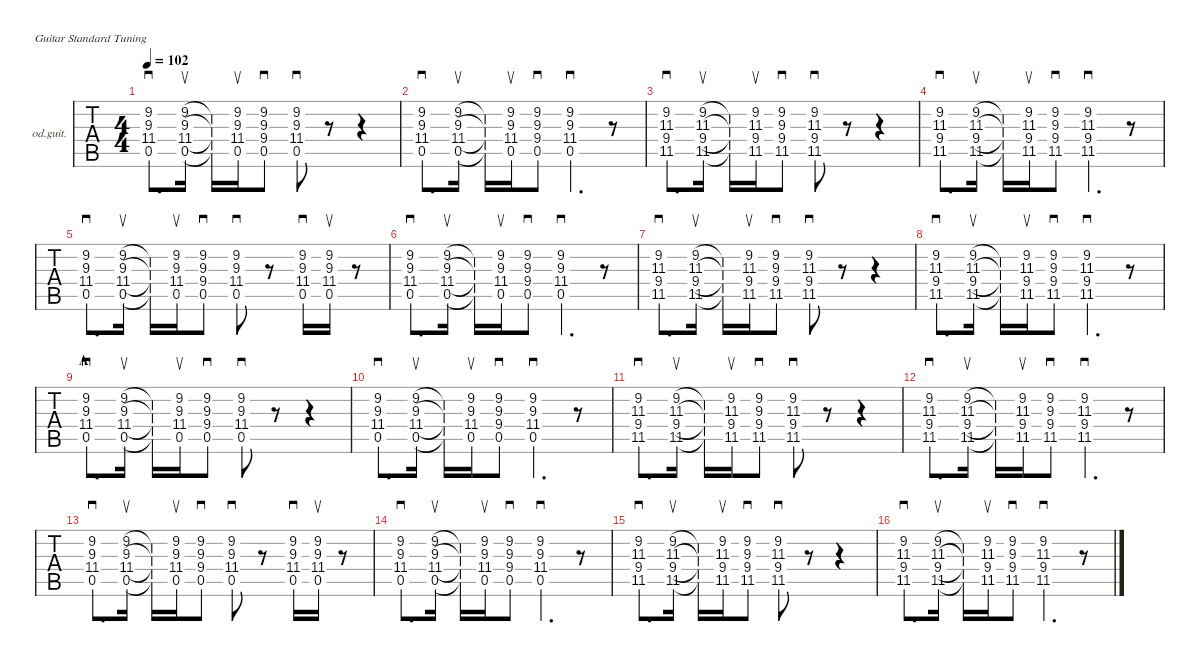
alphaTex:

\defaultSystemsLayout 4
\hideDynamics
\bracketExtendMode nobrackets
\firstSystemTrackNameOrientation horizontal
\otherSystemsTrackNameOrientation horizontal
\track ("" "od.guit.") {defaultSystemsLayout 4 instrument overdrivenguitar}
\staff {tabs}
\tuning (E4 B3 G3 D3 A2 E2)
\ts (4 4)
\tempo 102
\clef g2
\ks e
(0.5{acc forcenatural} 11.4{acc #} 9.3{acc forcenatural} 9.2{acc #}).8{d sd dy mp beam Up} (0.5{acc forcenatural} 11.4{acc #} 9.3{acc forcenatural} 9.2{acc #}).16{su beam Up} (9.3{t acc forcenatural} 9.2{t acc #} 0.5{t acc forcenatural} 11.4{t acc #}).16{beam Up} (0.5{acc forcenatural} 11.4{acc #} 9.3{acc forcenatural} 9.2{acc #}).16{su beam Up} (0.5{acc forcenatural} 9.4{acc forcenatural} 9.3{acc forcenatural} 9.2{acc #}).8{sd beam Up} (0.5{acc forcenatural} 11.4{acc #} 9.3{acc forcenatural} 9.2{acc #}).8{sd beam Up} r.8{beam Up} r.4{beam Up} |
(0.5{acc forcenatural} 11.4{acc #} 9.3{acc forcenatural} 9.2{acc #}).8{d sd beam Up} (0.5{acc forcenatural} 11.4{acc #} 9.3{acc forcenatural} 9.2{acc #}).16{su beam Up} (9.3{t acc forcenatural} 9.2{t acc #} 0.5{t acc forcenatural} 11.4{t acc #}).16{beam Up} (0.5{acc forcenatural} 11.4{acc #} 9.3{acc forcenatural} 9.2{acc #}).16{su beam Up} (0.5{acc forcenatural} 9.4{acc forcenatural} 9.3{acc forcenatural} 9.2{acc #}).8{sd beam Up} (0.5{acc forcenatural} 11.4{acc #} 9.3{acc forcenatural} 9.2{acc #}).4{d sd beam Up} r.8{beam Up} |
(11.5{acc #} 9.4{acc forcenatural} 11.3{acc #} 9.2{acc #}).8{d sd beam Down} (11.5{acc #} 9.4{acc forcenatural} 11.3{acc #} 9.2{acc #}).16{su beam Down} (11.5{t acc #} 9.4{t acc forcenatural} 11.3{t acc #} 9.2{t acc #}).16{beam Down} (11.5{acc #} 9.4{acc forcenatural} 11.3{acc #} 9.2{acc #}).16{su beam Down} (11.5{acc #} 9.4{acc forcenatural} 9.3{acc forcenatural} 9.2{acc #}).8{sd beam Down} (11.5{acc #} 9.4{acc forcenatural} 11.3{acc #} 9.2{acc #}).8{sd beam Down} r.8{beam Down} r.4{beam Down} |
(11.5{acc #} 9.4{acc forcenatural} 11.3{acc #} 9.2{acc #}).8{d sd beam Down} (11.5{acc #} 9.4{acc forcenatural} 11.3{acc #} 9.2{acc #}).16{su beam Down} (11.5{t acc #} 9.4{t acc forcenatural} 11.3{t acc #} 9.2{t acc #}).16{beam Down} (11.5{acc #} 9.4{acc forcenatural} 11.3{acc #} 9.2{acc #}).16{su beam Down} (11.5{acc #} 9.4{acc forcenatural} 9.3{acc forcenatural} 9.2{acc #}).8{sd beam Down} (11.5{acc #} 9.4{acc forcenatural} 11.3{acc #} 9.2{acc #}).4{d sd beam Down} r.8{beam Down} |
(0.5{acc forcenatural} 11.4{acc #} 9.3{acc forcenatural} 9.2{acc #}).8{d sd beam Up} (0.5{acc forcenatural} 11.4{acc #} 9.3{acc forcenatural} 9.2{acc #}).16{su beam Up} (9.3{t acc forcenatural} 9.2{t acc #} 0.5{t acc forcenatural} 11.4{t acc #}).16{beam Up} (0.5{acc forcenatural} 11.4{acc #} 9.3{acc forcenatural} 9.2{acc #}).16{su beam Up} (0.5{acc forcenatural} 9.4{acc forcenatural} 9.3{acc forcenatural} 9.2{acc #}).8{sd beam Up} (0.5{acc forcenatural} 11.4{acc #} 9.3{acc forcenatural} 9.2{acc #}).8{sd beam Up} r.8{beam Up} (0.5{acc forcenatural} 11.4{acc #} 9.3{acc forcenatural} 9.2{acc #}).16{sd beam Up} (0.5{acc forcenatural} 11.4{acc #} 9.3{acc forcenatural} 9.2{acc #}).16{su beam Up} r.8{beam Up} |
(0.5{acc forcenatural} 11.4{acc #} 9.3{acc forcenatural} 9.2{acc #}).8{d sd beam Up} (0.5{acc forcenatural} 11.4{acc #} 9.3{acc forcenatural} 9.2{acc #}).16{su beam Up} (9.3{t acc forcenatural} 9.2{t acc #} 0.5{t acc forcenatural} 11.4{t acc #}).16{beam Up} (0.5{acc forcenatural} 11.4{acc #} 9.3{acc forcenatural} 9.2{acc #}).16{su beam Up} (0.5{acc forcenatural} 9.4{acc forcenatural} 9.3{acc forcenatural} 9.2{acc #}).8{sd beam Up} (0.5{acc forcenatural} 11.4{acc #} 9.3{acc forcenatural} 9.2{acc #}).4{d sd beam Up} r.8{beam Up} |
(11.5{acc #} 9.4{acc forcenatural} 11.3{acc #} 9.2{acc #}).8{d sd beam Down} (11.5{acc #} 9.4{acc forcenatural} 11.3{acc #} 9.2{acc #}).16{su beam Down} (11.5{t acc #} 9.4{t acc forcenatural} 11.3{t acc #} 9.2{t acc #}).16{beam Down} (11.5{acc #} 9.4{acc forcenatural} 11.3{acc #} 9.2{acc #}).16{su beam Down} (11.5{acc #} 9.4{acc forcenatural} 9.3{acc forcenatural} 9.2{acc #}).8{sd beam Down} (11.5{acc #} 9.4{acc forcenatural} 11.3{acc #} 9.2{acc #}).8{sd beam Down} r.8{beam Down} r.4{beam Down} |
(11.5{acc #} 9.4{acc forcenatural} 11.3{acc #} 9.2{acc #}).8{d sd beam Down} (11.5{acc #} 9.4{acc forcenatural} 11.3{acc #} 9.2{acc #}).16{su beam Down} (11.5{t acc #} 9.4{t acc forcenatural} 11.3{t acc #} 9.2{t acc #}).16{beam Down} (11.5{acc #} 9.4{acc forcenatural} 11.3{acc #} 9.2{acc #}).16{su beam Down} (11.5{acc #} 9.4{acc forcenatural} 9.3{acc forcenatural} 9.2{acc #}).8{sd beam Down} (11.5{acc #} 9.4{acc forcenatural} 11.3{acc #} 9.2{acc #}).4{d sd beam Down} r.8{beam Down} |
\section ("" "A")
(0.5{acc forcenatural} 11.4{acc #} 9.3{acc forcenatural} 9.2{acc #}).8{d sd beam Up} (0.5{acc forcenatural} 11.4{acc #} 9.3{acc forcenatural} 9.2{acc #}).16{su beam Up} (9.3{t acc forcenatural} 9.2{t acc #} 0.5{t acc forcenatural} 11.4{t acc #}).16{beam Up} (0.5{acc forcenatural} 11.4{acc #} 9.3{acc forcenatural} 9.2{acc #}).16{su beam Up} (0.5{acc forcenatural} 9.4{acc forcenatural} 9.3{acc forcenatural} 9.2{acc #}).8{sd beam Up} (0.5{acc forcenatural} 11.4{acc #} 9.3{acc forcenatural} 9.2{acc #}).8{sd beam Up} r.8{beam Up} r.4{beam Up} |
(0.5{acc forcenatural} 11.4{acc #} 9.3{acc forcenatural} 9.2{acc #}).8{d sd beam Up} (0.5{acc forcenatural} 11.4{acc #} 9.3{acc forcenatural} 9.2{acc #}).16{su beam Up} (9.3{t acc forcenatural} 9.2{t acc #} 0.5{t acc forcenatural} 11.4{t acc #}).16{beam Up} (0.5{acc forcenatural} 11.4{acc #} 9.3{acc forcenatural} 9.2{acc #}).16{su beam Up} (0.5{acc forcenatural} 9.4{acc forcenatural} 9.3{acc forcenatural} 9.2{acc #}).8{sd beam Up} (0.5{acc forcenatural} 11.4{acc #} 9.3{acc forcenatural} 9.2{acc #}).4{d sd beam Up} r.8{beam Up} |
(11.5{acc #} 9.4{acc forcenatural} 11.3{acc #} 9.2{acc #}).8{d sd beam Down} (11.5{acc #} 9.4{acc forcenatural} 11.3{acc #} 9.2{acc #}).16{su beam Down} (11.5{t acc #} 9.4{t acc forcenatural} 11.3{t acc #} 9.2{t acc #}).16{beam Down} (11.5{acc #} 9.4{acc forcenatural} 11.3{acc #} 9.2{acc #}).16{su beam Down} (11.5{acc #} 9.4{acc forcenatural} 9.3{acc forcenatural} 9.2{acc #}).8{sd beam Down} (11.5{acc #} 9.4{acc forcenatural} 11.3{acc #} 9.2{acc #}).8{sd beam Down} r.8{beam Down} r.4{beam Down} |
(11.5{acc #} 9.4{acc forcenatural} 11.3{acc #} 9.2{acc #}).8{d sd beam Down} (11.5{acc #} 9.4{acc forcenatural} 11.3{acc #} 9.2{acc #}).16{su beam Down} (11.5{t acc #} 9.4{t acc forcenatural} 11.3{t acc #} 9.2{t acc #}).16{beam Down} (11.5{acc #} 9.4{acc forcenatural} 11.3{acc #} 9.2{acc #}).16{su beam Down} (11.5{acc #} 9.4{acc forcenatural} 9.3{acc forcenatural} 9.2{acc #}).8{sd beam Down} (11.5{acc #} 9.4{acc forcenatural} 11.3{acc #} 9.2{acc #}).4{d sd beam Down} r.8{beam Down} |
(0.5{acc forcenatural} 11.4{acc #} 9.3{acc forcenatural} 9.2{acc #}).8{d sd beam Up} (0.5{acc forcenatural} 11.4{acc #} 9.3{acc forcenatural} 9.2{acc #}).16{su beam Up} (9.3{t acc forcenatural} 9.2{t acc #} 0.5{t acc forcenatural} 11.4{t acc #}).16{beam Up} (0.5{acc forcenatural} 11.4{acc #} 9.3{acc forcenatural} 9.2{acc #}).16{su beam Up} (0.5{acc forcenatural} 9.4{acc forcenatural} 9.3{acc forcenatural} 9.2{acc #}).8{sd beam Up} (0.5{acc forcenatural} 11.4{acc #} 9.3{acc forcenatural} 9.2{acc #}).8{sd beam Up} r.8{beam Up} (0.5{acc forcenatural} 11.4{acc #} 9.3{acc forcenatural} 9.2{acc #}).16{sd beam Up} (0.5{acc forcenatural} 11.4{acc #} 9.3{acc forcenatural} 9.2{acc #}).16{su beam Up} r.8{beam Up} |
(0.5{acc forcenatural} 11.4{acc #} 9.3{acc forcenatural} 9.2{acc #}).8{d sd beam Up} (0.5{acc forcenatural} 11.4{acc #} 9.3{acc forcenatural} 9.2{acc #}).16{su beam Up} (9.3{t acc forcenatural} 9.2{t acc #} 0.5{t acc forcenatural} 11.4{t acc #}).16{beam Up} (0.5{acc forcenatural} 11.4{acc #} 9.3{acc forcenatural} 9.2{acc #}).16{su beam Up} (0.5{acc forcenatural} 9.4{acc forcenatural} 9.3{acc forcenatural} 9.2{acc #}).8{sd beam Up} (0.5{acc forcenatural} 11.4{acc #} 9.3{acc forcenatural} 9.2{acc #}).4{d sd beam Up} r.8{beam Up} |
(11.5{acc #} 9.4{acc forcenatural} 11.3{acc #} 9.2{acc #}).8{d sd beam Down} (11.5{acc #} 9.4{acc forcenatural} 11.3{acc #} 9.2{acc #}).16{su beam Down} (11.5{t acc #} 9.4{t acc forcenatural} 11.3{t acc #} 9.2{t acc #}).16{beam Down} (11.5{acc #} 9.4{acc forcenatural} 11.3{acc #} 9.2{acc #}).16{su beam Down} (11.5{acc #} 9.4{acc forcenatural} 9.3{acc forcenatural} 9.2{acc #}).8{sd beam Down} (11.5{acc #} 9.4{acc forcenatural} 11.3{acc #} 9.2{acc #}).8{sd beam Down} r.8{beam Down} r.4{beam Down} |
(11.5{acc #} 9.4{acc forcenatural} 11.3{acc #} 9.2{acc #}).8{d sd beam Down} (11.5{acc #} 9.4{acc forcenatural} 11.3{acc #} 9.2{acc #}).16{su beam Down} (11.5{t acc #} 9.4{t acc forcenatural} 11.3{t acc #} 9.2{t acc #}).16{beam Down} (11.5{acc #} 9.4{acc forcenatural} 11.3{acc #} 9.2{acc #}).16{su beam Down} (11.5{acc #} 9.4{acc forcenatural} 9.3{acc forcenatural} 9.2{acc #}).8{sd beam Down} (11.5{acc #} 9.4{acc forcenatural} 11.3{acc #} 9.2{acc #}).4{d sd beam Down} r.8{beam Down}
